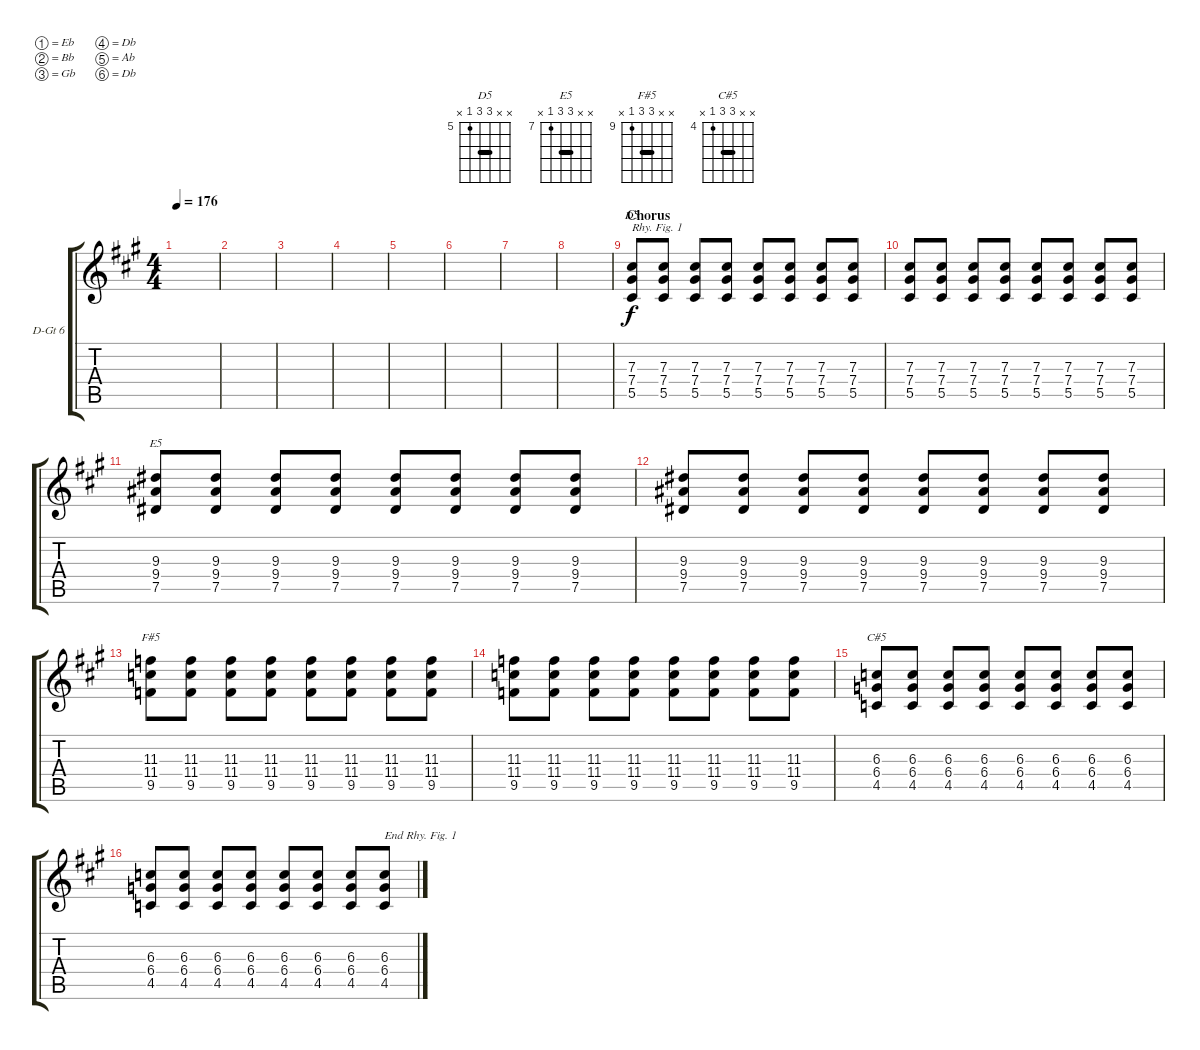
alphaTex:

\defaultSystemsLayout 4
\bracketExtendMode groupsimilarinstruments
\firstSystemTrackNameOrientation horizontal
\otherSystemsTrackNameOrientation horizontal
\track ("Distiortion Guitar 6" "D-Gt 6") {instrument distortionguitar}
\staff {score tabs}
\tuning (Eb4 Bb3 Gb3 Db3 Ab2 Db2)
\chord ("D5" x x 7 7 5 x) {firstfret 5 barre 7}
\chord ("E5" x x 9 9 7 x) {firstfret 7 barre 9}
\chord ("F#5" x x 11 11 9 x) {firstfret 9 barre 11}
\chord ("C#5" x x 6 6 4 x) {firstfret 4 barre 6}
\ts (4 4)
\tempo 176
\clef g2
\scale
0.333333
\ks a
|
\scale
0.333333 |
\scale
0.333333 |
\scale
0.333333 |
\scale
0.333333 |
\scale
0.333333 |
\scale
0.333333 |
\scale
0.333333 |
\section ("" "Chorus")
(5.5 7.4 7.3).8{ch "D5" txt "Rhy. Fig. 1"} (5.5 7.4 7.3).8 (5.5 7.4 7.3).8 (5.5 7.4 7.3).8 (5.5 7.4 7.3).8 (5.5 7.4 7.3).8 (5.5 7.4 7.3).8 (5.5 7.4 7.3).8 |
(5.5 7.4 7.3).8 (5.5 7.4 7.3).8 (5.5 7.4 7.3).8 (5.5 7.4 7.3).8 (5.5 7.4 7.3).8 (5.5 7.4 7.3).8 (5.5 7.4 7.3).8 (5.5 7.4 7.3).8 |
(7.5 9.4 9.3).8{ch "E5"} (7.5 9.4 9.3).8 (7.5 9.4 9.3).8 (7.5 9.4 9.3).8 (7.5 9.4 9.3).8 (7.5 9.4 9.3).8 (7.5 9.4 9.3).8 (7.5 9.4 9.3).8 |
(7.5 9.4 9.3).8 (7.5 9.4 9.3).8 (7.5 9.4 9.3).8 (7.5 9.4 9.3).8 (7.5 9.4 9.3).8 (7.5 9.4 9.3).8 (7.5 9.4 9.3).8 (7.5 9.4 9.3).8 |
(9.5 11.4 11.3).8{ch "F#5"} (9.5 11.4 11.3).8 (9.5 11.4 11.3).8 (9.5 11.4 11.3).8 (9.5 11.4 11.3).8 (9.5 11.4 11.3).8 (9.5 11.4 11.3).8 (9.5 11.4 11.3).8 |
(9.5 11.4 11.3).8 (9.5 11.4 11.3).8 (9.5 11.4 11.3).8 (9.5 11.4 11.3).8 (9.5 11.4 11.3).8 (9.5 11.4 11.3).8 (9.5 11.4 11.3).8 (9.5 11.4 11.3).8 |
(4.5 6.4 6.3).8{ch "C#5"} (4.5 6.4 6.3).8 (4.5 6.4 6.3).8 (4.5 6.4 6.3).8 (4.5 6.4 6.3).8 (4.5 6.4 6.3).8 (4.5 6.4 6.3).8 (4.5 6.4 6.3).8 |
(4.5 6.4 6.3).8 (4.5 6.4 6.3).8 (4.5 6.4 6.3).8 (4.5 6.4 6.3).8 (4.5 6.4 6.3).8 (4.5 6.4 6.3).8 (4.5 6.4 6.3).8 (4.5 6.4 6.3).8{txt "End Rhy. Fig. 1"}
